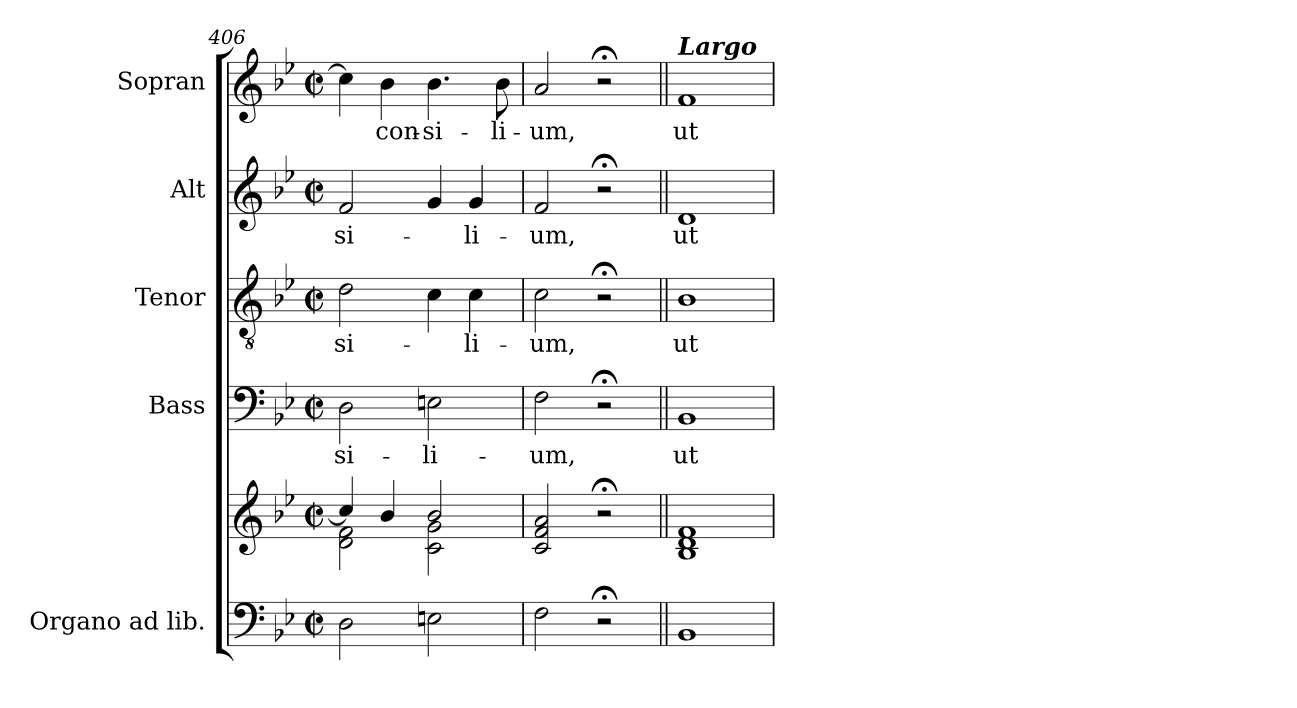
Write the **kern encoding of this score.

**kern	**kern	**kern	**text	**kern	**text	**kern	**text	**kern	**text
*part5	*part5	*part4	*part4	*part3	*part3	*part2	*part2	*part1	*part1
*staff6	*staff5	*staff4	*staff4	*staff3	*staff3	*staff2	*staff2	*staff1	*staff1
*I"Organo ad lib.	*	*I"Bass	*	*I"Tenor	*	*I"Alt	*	*I"Sopran	*
*	*	*I'B.	*	*I'T.	*	*I'A.	*	*I'S.	*
*clefF4	*clefG2	*clefF4	*	*clefGv2	*	*clefG2	*	*clefG2	*
*k[b-e-]	*k[b-e-]	*k[b-e-]	*	*k[b-e-]	*	*k[b-e-]	*	*k[b-e-]	*
*B-:	*B-:	*B-:	*	*B-:	*	*B-:	*	*B-:	*
*M2/2	*M2/2	*M2/2	*	*M2/2	*	*M2/2	*	*M2/2	*
*met(c|)	*met(c|)	*met(c|)	*	*met(c|)	*	*met(c|)	*	*met(c|)	*
=406	=406	=406	=406	=406	=406	=406	=406	=406	=406
*	*^	*	*	*	*	*	*	*	*
!	!	!	!	!LO:LY:b	!	!LO:LY:b	!	!LO:LY:b	!	!
2D\	4cc/]	2d\ 2f\	2D\	-si-	2d\	-si-	2f/	-si-	4cc\]	.
!	!	!	!	!	!	!	!	!	!	!LO:LY:b
.	4b-/	.	.	.	.	.	.	.	4b-\	con-
!	!	!	!	!LO:LY:b	!	!	!	!	!	!LO:LY:b
2En\	2b-/	2c\ 2g\	2En\	-li-	4c\	.	4g/	.	4.b-\	-si-
!	!	!	!	!	!	!LO:LY:b	!	!LO:LY:b	!	!
.	.	.	.	.	4c\	-li-	4g/	-li-	.	.
!	!	!	!	!	!	!	!	!	!	!LO:LY:b
.	.	.	.	.	.	.	.	.	8b-\	-li-
*	*v	*v	*	*	*	*	*	*	*	*
=407	=407	=407	=407	=407	=407	=407	=407	=407	=407
!	!	!	!LO:LY:b	!	!LO:LY:b	!	!LO:LY:b	!	!LO:LY:b
2F\	2c/ 2f/ 2a/	2F\	-um,	2c\	-um,	2f/	-um,	2a/	-um,
2r;	2r;<	2r;<	.	2r;<	.	2r;<	.	2r;<	.
!!LO:LB:g=z
=408||	=408||	=408||	=408||	=408||	=408||	=408||	=408||	=408||	=408||
!	!	!	!	!	!	!	!	!LO:TX:a:Bi:t=Largo	!
!	!	!	!LO:LY:b	!	!LO:LY:b	!	!LO:LY:b	!	!LO:LY:b
1BB-	1B- 1d 1f	1BB-	ut	1B-	ut	1d	ut	1f	ut
=	=	=	=	=	=	=	=	=	=
*-	*-	*-	*-	*-	*-	*-	*-	*-	*-
